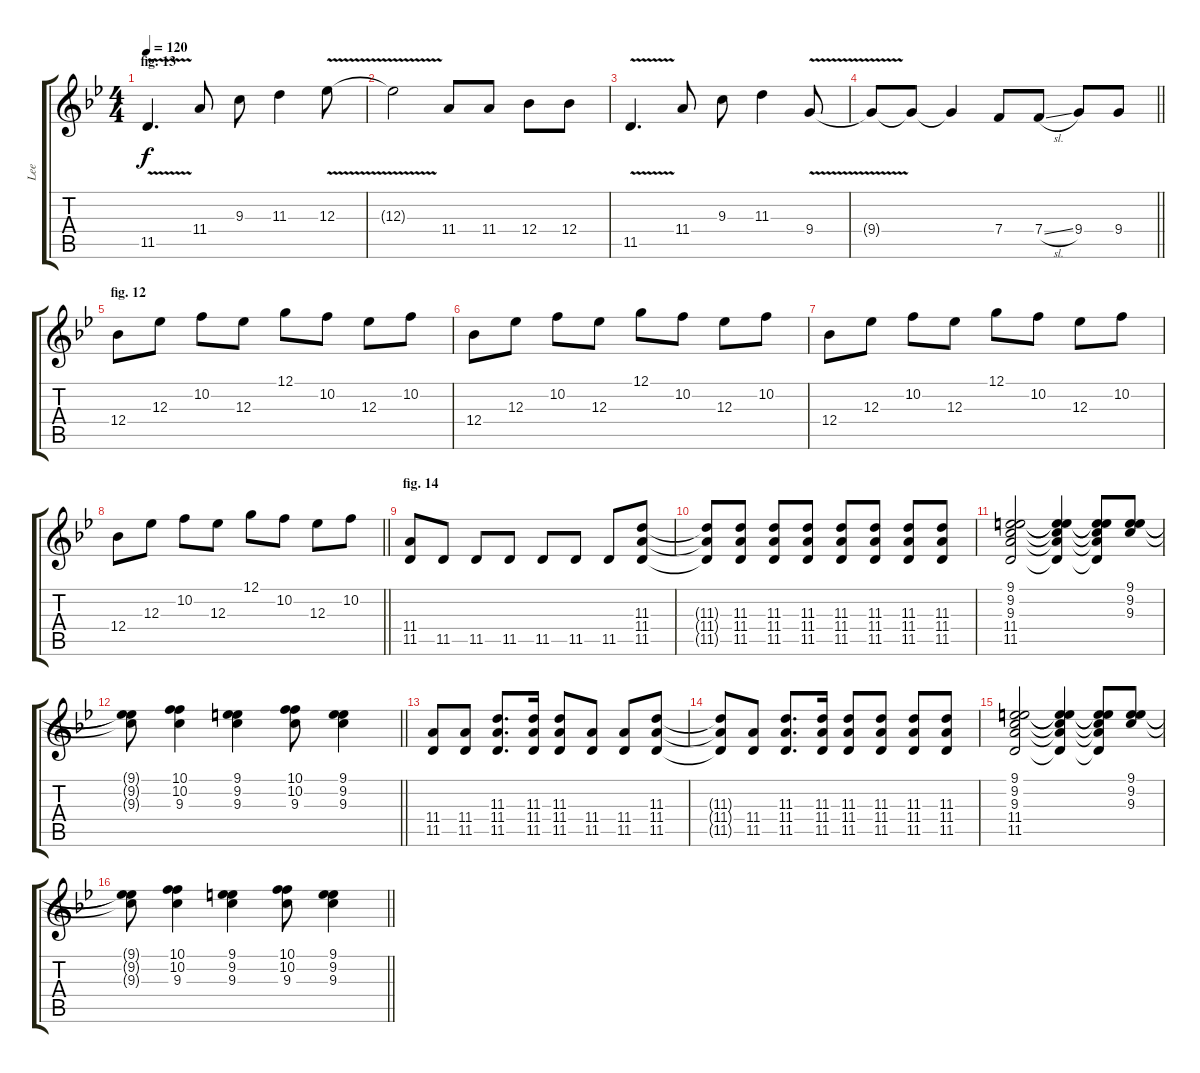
\track ("Lee" "Lee") {instrument distortionguitar}
\staff {score tabs}
\tuning (G3 G3 Eb3 Bb2 Eb2 Eb2) {hide}
\ts (4 4)
\section ("" "fig. 13")
\tempo 120
\clef g2
\ks gminor
11.5{v}.4{d dy f} 11.4.8 9.3.8 11.3.4 12.3{v}.8 |
12.3{t}.2 11.4.8 11.4.8 12.4.8 12.4.8 |
11.5{v}.4{d} 11.4.8 9.3.8 11.3.4 9.4{v}.8 |
\barLineRight lightlight
9.4{t}.8 9.4{t}.8 9.4{t}.4 7.4.8 7.4{sl}.8 9.4.8 9.4.8 |
\section ("" "fig. 12")
12.4.8 12.3.8 10.2.8 12.3.8 12.1.8 10.2.8 12.3.8 10.2.8 |
12.4.8 12.3.8 10.2.8 12.3.8 12.1.8 10.2.8 12.3.8 10.2.8 |
12.4.8 12.3.8 10.2.8 12.3.8 12.1.8 10.2.8 12.3.8 10.2.8 |
\barLineRight lightlight
12.4.8 12.3.8 10.2.8 12.3.8 12.1.8 10.2.8 12.3.8 10.2.8 |
\section ("" "fig. 14")
(11.4 11.5).8 11.5.8 11.5.8 11.5.8 11.5.8 11.5.8 11.5.8 (11.3 11.4 11.5).8 |
(11.3{t} 11.4{t} 11.5{t}).8 (11.3 11.4 11.5).8 (11.3 11.4 11.5).8 (11.3 11.4 11.5).8 (11.3 11.4 11.5).8 (11.3 11.4 11.5).8 (11.3 11.4 11.5).8 (11.3 11.4 11.5).8 |
(9.1 9.2 9.3 11.4 11.5).2 (9.1{t} 9.2{t} 9.3{t} 11.4{t} 11.5{t}).4 (9.1{t} 9.2{t} 9.3{t} 11.4{t} 11.5{t}).8 (9.1 9.2 9.3).8 |
\barLineRight lightlight
(9.1{t} 9.2{t} 9.3{t}).8 (10.1 10.2 9.3).4 (9.1 9.2 9.3).4 (10.1 10.2 9.3).8 (9.1 9.2 9.3).4 |
(11.4 11.5).8 (11.4 11.5).8 (11.3 11.4 11.5).8{d} (11.3 11.4 11.5).16 (11.3 11.4 11.5).8 (11.4 11.5).8 (11.4 11.5).8 (11.3 11.4 11.5).8 |
(11.3{t} 11.4{t} 11.5{t}).8 (11.4 11.5).8 (11.3 11.4 11.5).8{d} (11.3 11.4 11.5).16 (11.3 11.4 11.5).8 (11.3 11.4 11.5).8 (11.3 11.4 11.5).8 (11.3 11.4 11.5).8 |
(9.1 9.2 9.3 11.4 11.5).2 (9.1{t} 9.2{t} 9.3{t} 11.4{t} 11.5{t}).4 (9.1{t} 9.2{t} 9.3{t} 11.4{t} 11.5{t}).8 (9.1 9.2 9.3).8 |
\barLineRight lightlight
(9.1{t} 9.2{t} 9.3{t}).8 (10.1 10.2 9.3).4 (9.1 9.2 9.3).4 (10.1 10.2 9.3).8 (9.1 9.2 9.3).4
